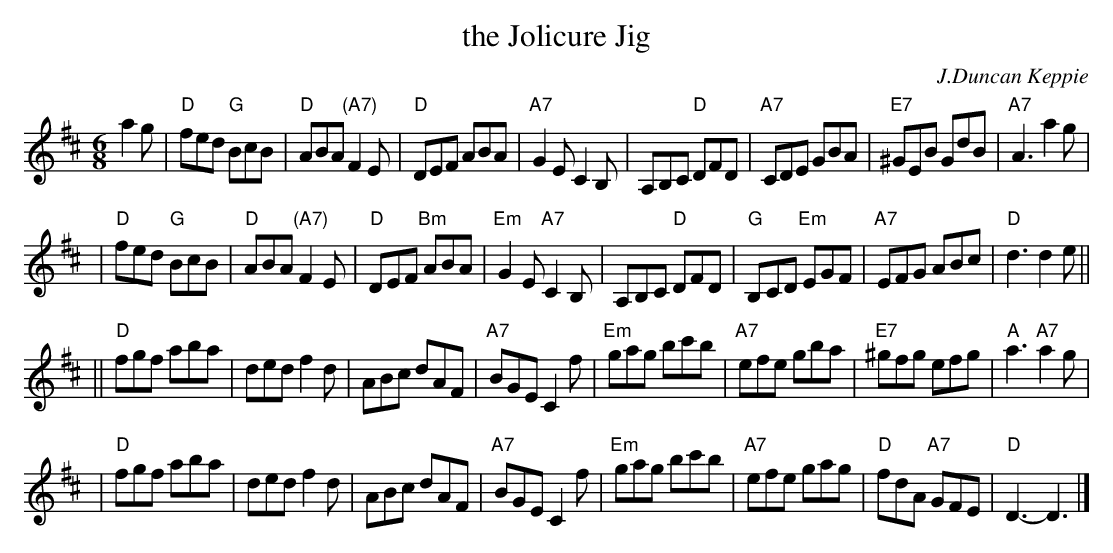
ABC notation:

X:1
T: the Jolicure Jig
C: J.Duncan Keppie
M: 6/8
L: 1/8
K: D
a2g \
| "D"fed "G"BcB | "D"ABA "(A7)"F2E | "D"DEF ABA | "A7"G2E C2B, \
| A,B,C "D"DFD | "A7"CDE GBA | "E7"^GEB GdB | "A7"A3 a2g |
| "D"fed "G"BcB | "D"ABA "(A7)"F2E | "D"DEF "Bm"ABA | "Em"G2E "A7"C2B, \
| A,B,C "D"DFD | "G"B,CD "Em"EGF | "A7"EFG ABc | "D"d3 d2e ||
|| "D"fgf aba | ded f2d | ABc dAF | "A7"BGE C2 f \
| "Em"gag bc'b | "A7"efe gba | "E7"^gfg efg | "A"a3 "A7"a2g |
| "D"fgf aba | ded f2d | ABc dAF | "A7"BGE C2 f \
| "Em"gag bc'b | "A7"efe gag | "D"fdA "A7"GFE | "D"D3- D3 |]
